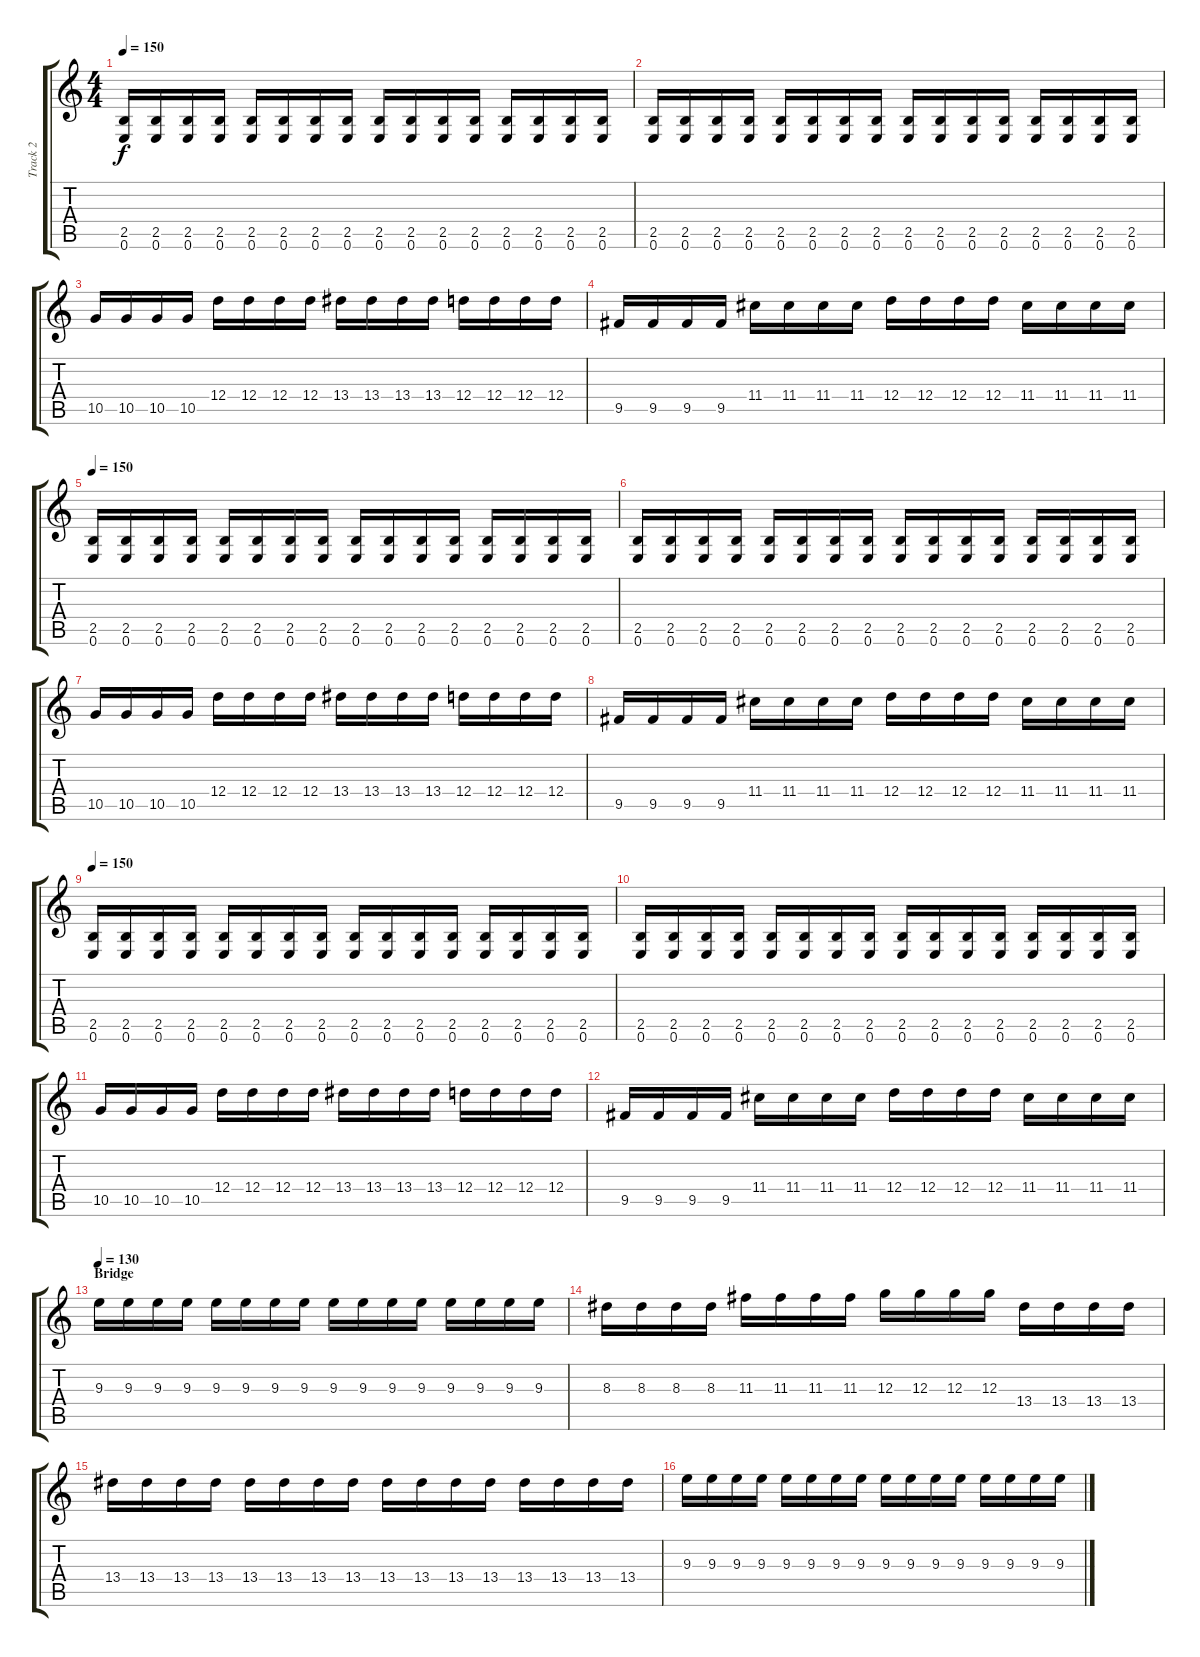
\track ("Track 2" "Track 2") {instrument distortionguitar}
\staff {score tabs}
\tuning (E4 B3 G3 D3 A2 E2) {hide}
\ts (4 4)
\tempo 150
\clef g2
\ks c
(2.5 0.6).16{dy f} (2.5 0.6).16 (2.5 0.6).16 (2.5 0.6).16 (2.5 0.6).16 (2.5 0.6).16 (2.5 0.6).16 (2.5 0.6).16 (2.5 0.6).16 (2.5 0.6).16 (2.5 0.6).16 (2.5 0.6).16 (2.5 0.6).16 (2.5 0.6).16 (2.5 0.6).16 (2.5 0.6).16 |
(2.5 0.6).16 (2.5 0.6).16 (2.5 0.6).16 (2.5 0.6).16 (2.5 0.6).16 (2.5 0.6).16 (2.5 0.6).16 (2.5 0.6).16 (2.5 0.6).16 (2.5 0.6).16 (2.5 0.6).16 (2.5 0.6).16 (2.5 0.6).16 (2.5 0.6).16 (2.5 0.6).16 (2.5 0.6).16 |
10.5.16 10.5.16 10.5.16 10.5.16 12.4.16 12.4.16 12.4.16 12.4.16 13.4.16 13.4.16 13.4.16 13.4.16 12.4.16 12.4.16 12.4.16 12.4.16 |
9.5.16 9.5.16 9.5.16 9.5.16 11.4.16 11.4.16 11.4.16 11.4.16 12.4.16 12.4.16 12.4.16 12.4.16 11.4.16 11.4.16 11.4.16 11.4.16 |
\tempo 150
(2.5 0.6).16 (2.5 0.6).16 (2.5 0.6).16 (2.5 0.6).16 (2.5 0.6).16 (2.5 0.6).16 (2.5 0.6).16 (2.5 0.6).16 (2.5 0.6).16 (2.5 0.6).16 (2.5 0.6).16 (2.5 0.6).16 (2.5 0.6).16 (2.5 0.6).16 (2.5 0.6).16 (2.5 0.6).16 |
(2.5 0.6).16 (2.5 0.6).16 (2.5 0.6).16 (2.5 0.6).16 (2.5 0.6).16 (2.5 0.6).16 (2.5 0.6).16 (2.5 0.6).16 (2.5 0.6).16 (2.5 0.6).16 (2.5 0.6).16 (2.5 0.6).16 (2.5 0.6).16 (2.5 0.6).16 (2.5 0.6).16 (2.5 0.6).16 |
10.5.16 10.5.16 10.5.16 10.5.16 12.4.16 12.4.16 12.4.16 12.4.16 13.4.16 13.4.16 13.4.16 13.4.16 12.4.16 12.4.16 12.4.16 12.4.16 |
9.5.16 9.5.16 9.5.16 9.5.16 11.4.16 11.4.16 11.4.16 11.4.16 12.4.16 12.4.16 12.4.16 12.4.16 11.4.16 11.4.16 11.4.16 11.4.16 |
\tempo 150
(2.5 0.6).16 (2.5 0.6).16 (2.5 0.6).16 (2.5 0.6).16 (2.5 0.6).16 (2.5 0.6).16 (2.5 0.6).16 (2.5 0.6).16 (2.5 0.6).16 (2.5 0.6).16 (2.5 0.6).16 (2.5 0.6).16 (2.5 0.6).16 (2.5 0.6).16 (2.5 0.6).16 (2.5 0.6).16 |
(2.5 0.6).16 (2.5 0.6).16 (2.5 0.6).16 (2.5 0.6).16 (2.5 0.6).16 (2.5 0.6).16 (2.5 0.6).16 (2.5 0.6).16 (2.5 0.6).16 (2.5 0.6).16 (2.5 0.6).16 (2.5 0.6).16 (2.5 0.6).16 (2.5 0.6).16 (2.5 0.6).16 (2.5 0.6).16 |
10.5.16 10.5.16 10.5.16 10.5.16 12.4.16 12.4.16 12.4.16 12.4.16 13.4.16 13.4.16 13.4.16 13.4.16 12.4.16 12.4.16 12.4.16 12.4.16 |
9.5.16 9.5.16 9.5.16 9.5.16 11.4.16 11.4.16 11.4.16 11.4.16 12.4.16 12.4.16 12.4.16 12.4.16 11.4.16 11.4.16 11.4.16 11.4.16 |
\section ("" "Bridge")
\tempo 130
9.3.16 9.3.16 9.3.16 9.3.16 9.3.16 9.3.16 9.3.16 9.3.16 9.3.16 9.3.16 9.3.16 9.3.16 9.3.16 9.3.16 9.3.16 9.3.16 |
8.3.16 8.3.16 8.3.16 8.3.16 11.3.16 11.3.16 11.3.16 11.3.16 12.3.16 12.3.16 12.3.16 12.3.16 13.4.16 13.4.16 13.4.16 13.4.16 |
13.4.16 13.4.16 13.4.16 13.4.16 13.4.16 13.4.16 13.4.16 13.4.16 13.4.16 13.4.16 13.4.16 13.4.16 13.4.16 13.4.16 13.4.16 13.4.16 |
9.3.16 9.3.16 9.3.16 9.3.16 9.3.16 9.3.16 9.3.16 9.3.16 9.3.16 9.3.16 9.3.16 9.3.16 9.3.16 9.3.16 9.3.16 9.3.16
